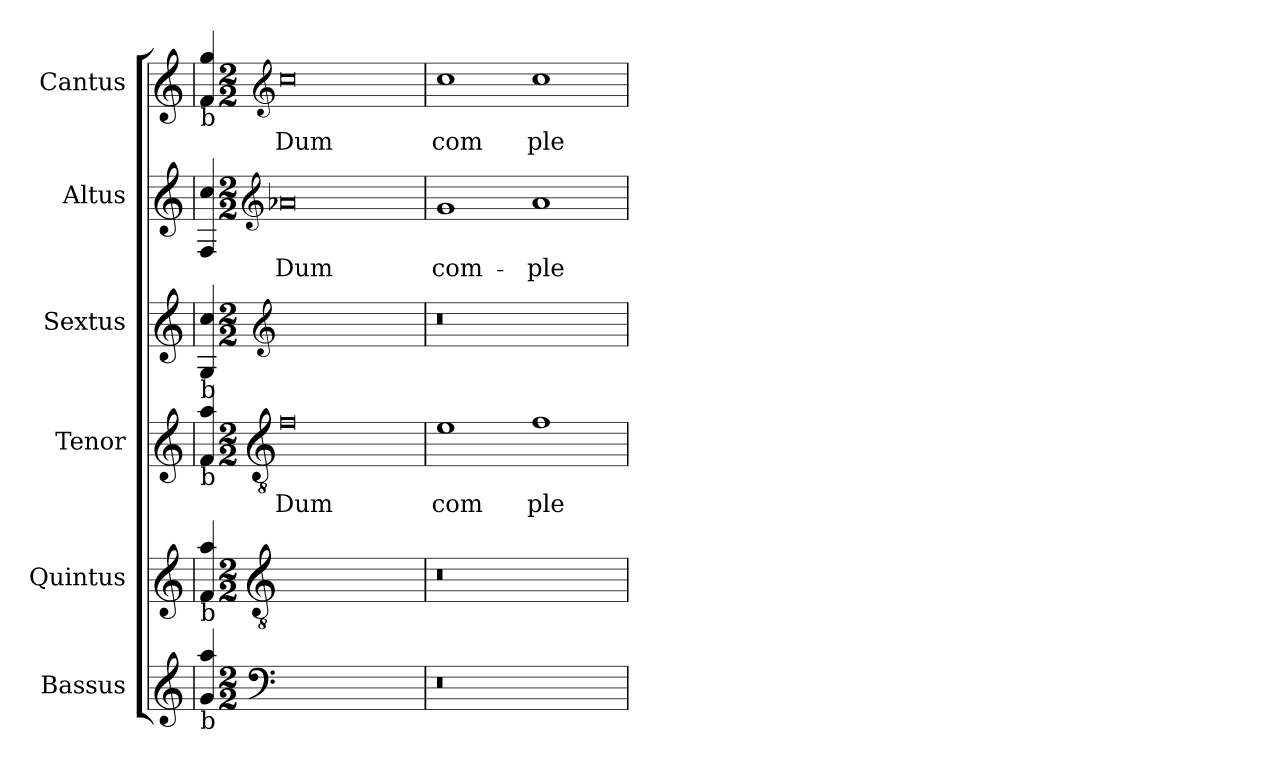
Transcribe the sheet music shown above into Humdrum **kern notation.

**kern	**kern	**kern	**text	**kern	**kern	**text	**kern	**text
*part6	*part5	*part4	*part4	*part3	*part2	*part2	*part1	*part1
*staff6	*staff5	*staff4	*staff4	*staff3	*staff2	*staff2	*staff1	*staff1
*I"Bassus	*I"Quintus	*I"Tenor	*	*I"Sextus	*I"Altus	*	*I"Cantus	*
!!LO:PB:g=z
*stria5	*stria5	*stria5	*	*stria5	*stria5	*	*stria5	*
=1	=1	=1	=1!	=1	=1	=1!	=1!	=1!
!	!	!	!	!	!	!	!LO:TX:b:t=b	!
!	!	!	!	!LO:TX:b:t=b	!	!	!	!
!	!	!LO:TX:b:t=b	!	!	!	!	!	!
!	!LO:TX:b:t=b	!	!	!	!	!	!	!
!LO:TX:b:t=b	!	!	!	!	!	!	!	!
4aa/ 4g/	4aa/ 4f/	4aa/ 4f/	.	4cc/ 4G/	4cc/ 4F/	.	4gg/ 4f/	.
*clefF4	*clefGv2	*clefGv2	*	*clefG2	*clefG2	*	*clefG2	*
*M2/2	*M2/2	*M2/2	*	*M2/2	*M2/2	*	*M2/2	*
*met(c|)	*met(c|)	*met(c|)	*	*met(c|)	*met(c|)	*	*met(c|)	*
!	!	!	!LO:LY:b:cj	!	!	!LO:LY:b:cj	!	!LO:LY:b:cj
0ryy	0ryy	0f	Dum	0ryy	0a-X	Dum	0cc	Dum
=2	=2	=2	=2	=2	=2	=2	=2	=2
!	!	!	!LO:LY:b:cj	!	!	!LO:LY:b:cj	!	!LO:LY:b:cj
0r	0r	1e	com	0r	1g	com-	1cc	com
!	!	!	!LO:LY:b:cj	!	!	!LO:LY:b:cj	!	!LO:LY:b:cj
.	.	1f	ple	.	1a	-ple-	1cc	ple
=	=	=	=	=	=	=	=	=
*-	*-	*-	*-	*-	*-	*-	*-	*-
